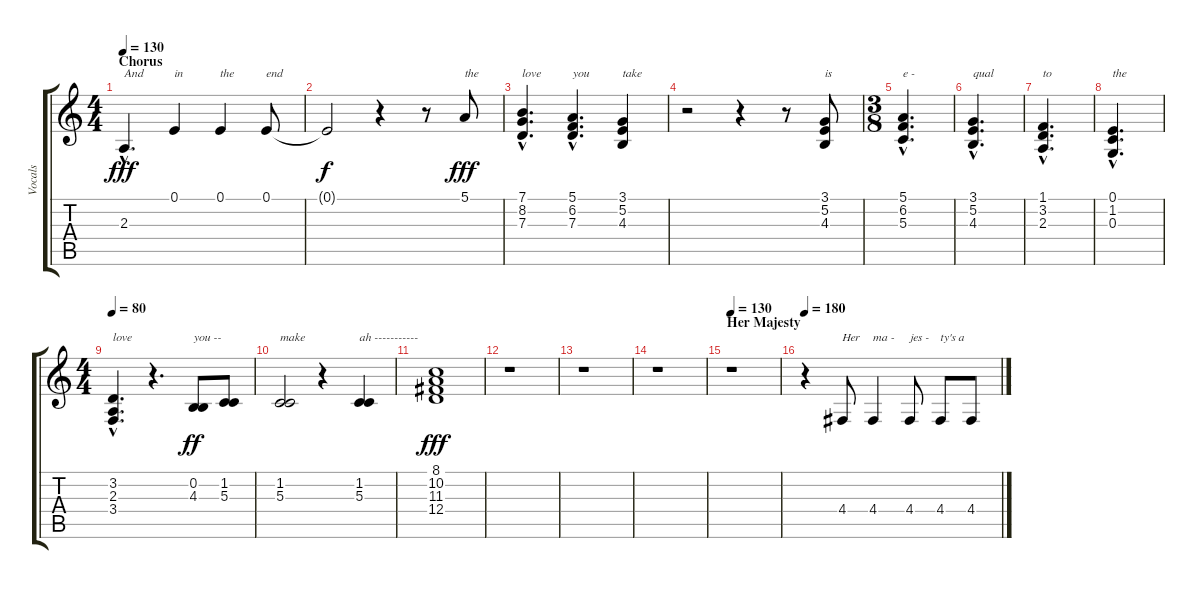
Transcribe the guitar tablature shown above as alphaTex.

\track ("Vocals" "Vocals") {instrument choiraahs}
\staff {score tabs}
\tuning (E4 B3 G3 D3 A2 E2) {hide}
\ts (4 4)
\section ("" "Chorus")
\tempo 130
\clef g2
\ks c
2.3{hac}.4{d txt "And" dy fff volume 14 instrument altosax} 0.1.4{txt "in"} 0.1.4{txt "the"} 0.1.8{txt "end"} |
0.1{t}.2{dy f} r.4 r.8 5.1.8{txt "the" dy fff} |
(7.1{hac} 8.2{hac} 7.3{hac}).4{d txt "love" volume 12} (5.1{hac} 6.2{hac} 7.3{hac}).4{d txt "you"} (3.1 5.2 4.3).4{txt "take"} |
r.2 r.4 r.8 (3.1 5.2 4.3).8{txt "is"} |
\ts (3 8)
(5.1{hac} 6.2{hac} 5.3{hac}).4{d txt "e -"} |
(3.1{hac} 5.2{hac} 4.3{hac}).4{d txt "qual"} |
(1.1{hac} 3.2{hac} 2.3{hac}).4{d txt "to"} |
(0.1{hac} 1.2{hac} 0.3{hac}).4{d txt "the"} |
\ts (4 4)
\tempo 80
(3.2{hac} 2.3{hac} 3.4{hac}).4{d txt "love"} r.4{d} (0.2 4.3).8{txt "you --" dy ff} (1.2 5.3).8 |
(1.2 5.3).2{txt "make"} r.4 (1.2 5.3).4{txt "ah -----------"} |
(8.1 10.2 11.3 12.4).1{dy fff} |
r.1 |
r.1 |
r.1 |
\section ("" "Her Majesty")
\tempo 130
r.1 |
\tempo 180
r.4 4.4.8{txt "Her"} 4.4.4{txt "ma -"} 4.4.8{txt "jes -"} 4.4.8{txt "ty's a"} 4.4.8
